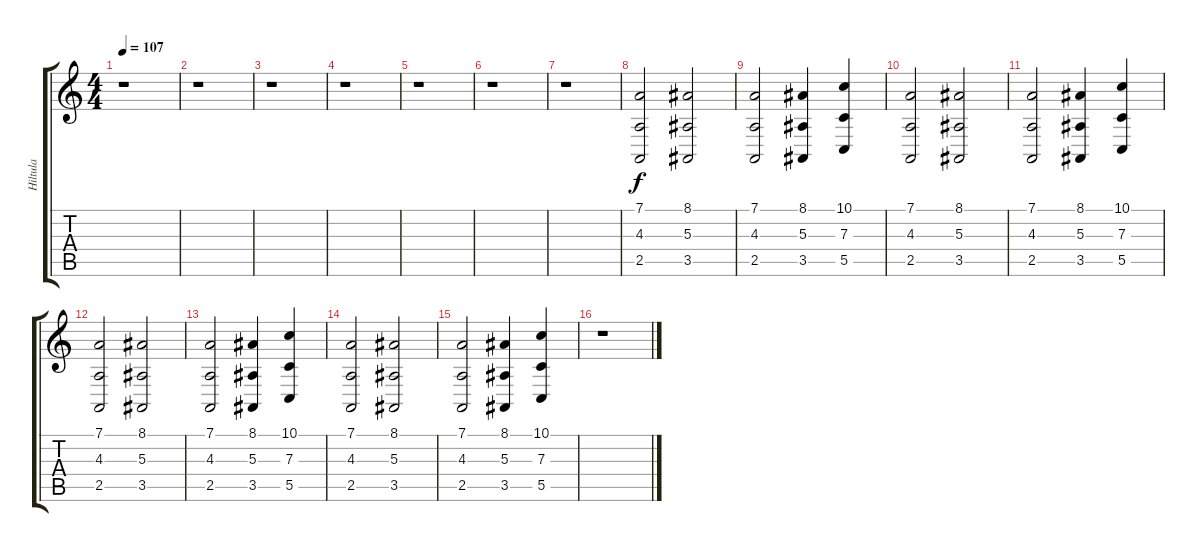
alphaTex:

\track ("Hiltula" "Hiltula") {instrument tremolostrings}
\staff {score tabs}
\tuning (D4 A3 F3 C3 G2 D2) {hide}
\ts (4 4)
\tempo 107
\clef g2
\ks c
r.1{dy f} |
r.1 |
r.1 |
r.1 |
r.1 |
r.1 |
r.1 |
(7.1 4.3 2.5).2{volume 10 instrument tremolostrings} (8.1 5.3 3.5).2 |
(7.1 4.3 2.5).2 (8.1 5.3 3.5).4 (10.1 7.3 5.5).4 |
(7.1 4.3 2.5).2{volume 10 instrument tremolostrings} (8.1 5.3 3.5).2 |
(7.1 4.3 2.5).2 (8.1 5.3 3.5).4 (10.1 7.3 5.5).4 |
(7.1 4.3 2.5).2{volume 10 instrument tremolostrings} (8.1 5.3 3.5).2 |
(7.1 4.3 2.5).2 (8.1 5.3 3.5).4 (10.1 7.3 5.5).4 |
(7.1 4.3 2.5).2{volume 10 instrument tremolostrings} (8.1 5.3 3.5).2 |
(7.1 4.3 2.5).2 (8.1 5.3 3.5).4 (10.1 7.3 5.5).4 |
r.1
